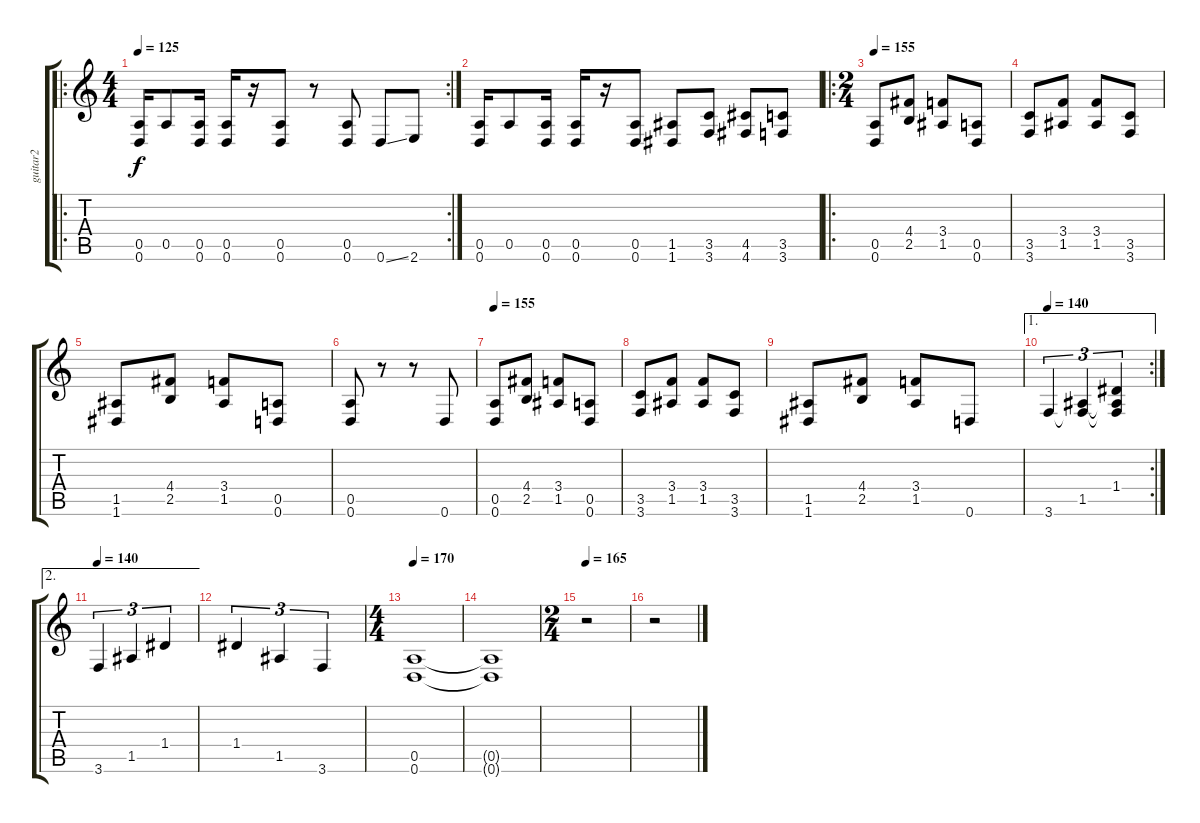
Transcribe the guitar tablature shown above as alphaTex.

\track ("guitar2" "guitar2") {instrument distortionguitar}
\staff {score tabs}
\tuning (E4 B3 G3 D3 A2 D2) {hide}
\ro
\rc 2
\ts (4 4)
\tempo 125
\clef g2
\ks c
(0.5 0.6).16{dy f} 0.5.8 (0.5 0.6).16 (0.5 0.6).16 r.16 (0.5 0.6).8 r.8 (0.5 0.6).8 0.6{ss}.8 2.6.8 |
(0.5 0.6).16 0.5.8 (0.5 0.6).16 (0.5 0.6).16 r.16 (0.5 0.6).8 (1.5 1.6).8 (3.5 3.6).8 (4.5 4.6).8 (3.5 3.6).8 |
\ro
\ts (2 4)
\tempo 155
(0.5 0.6).8 (4.4 2.5).8 (3.4 1.5).8 (0.5 0.6).8 |
(3.5 3.6).8 (3.4 1.5).8 (3.4 1.5).8 (3.5 3.6).8 |
(1.5 1.6).8 (4.4 2.5).8 (3.4 1.5).8 (0.5 0.6).8 |
(0.5 0.6).8 r.8 r.8 0.6.8 |
\tempo 155
(0.5 0.6).8 (4.4 2.5).8 (3.4 1.5).8 (0.5 0.6).8 |
(3.5 3.6).8 (3.4 1.5).8 (3.4 1.5).8 (3.5 3.6).8 |
(1.5 1.6).8 (4.4 2.5).8 (3.4 1.5).8 0.6.8 |
\ae 1
\rc 2
\tempo 140
3.6.4{tu (3 2)} (1.5 3.6{t}).4{tu (3 2)} (1.4 1.5{t} 3.6{t}).4{tu (3 2)} |
\ae 2
\tempo 140
3.6.4{tu (3 2)} 1.5.4{tu (3 2)} 1.4.4{tu (3 2)} |
1.4.4{tu (3 2)} 1.5.4{tu (3 2)} 3.6.4{tu (3 2)} |
\ts (4 4)
\tempo 170
(0.5 0.6).1 |
(0.5{t} 0.6{t}).1 |
\ts (2 4)
\tempo 165
r.2 |
r.2
